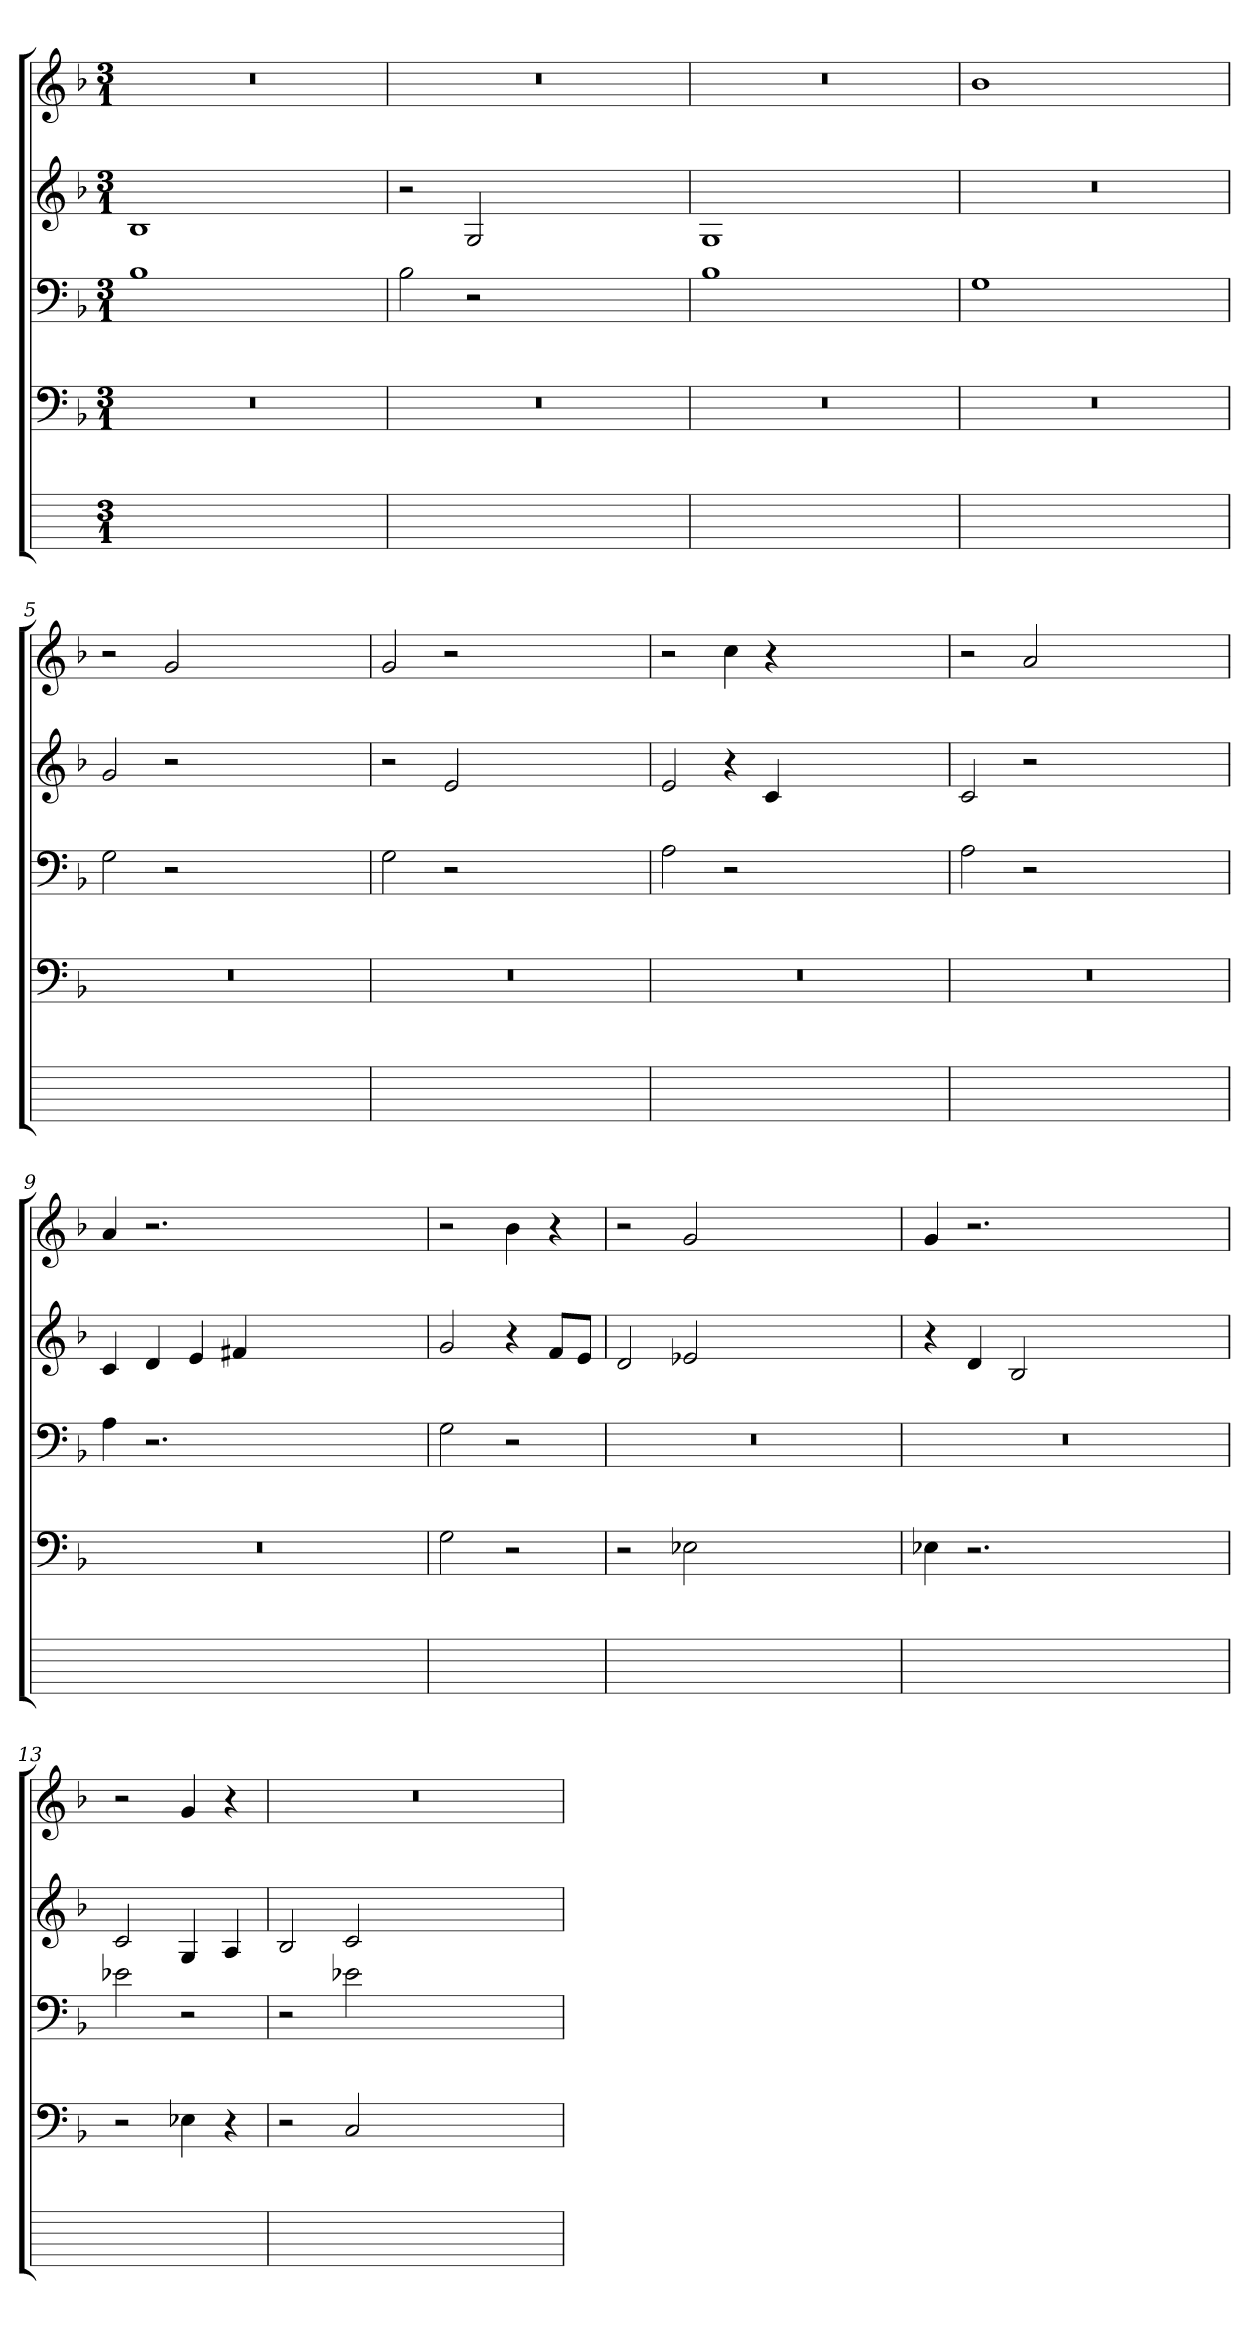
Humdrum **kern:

**kern	**kern	**kern	**kern	**kern
*part5	*part4	*part3	*part2	*part1
*staff5	*staff4	*staff3	*staff2	*staff1
*stria6	*	*	*	*
*	*clefF4	*clefF4	*clefG2	*clefG2
*	*k[b-]	*k[b-]	*k[b-]	*k[b-]
*	*F:	*F:	*F:	*F:
*M3/1	*M3/1	*M3/1	*M3/1	*M3/1
=1	=1	=1	=1	=1
0.ryy	0.r	1B-	1B-	0.r
.	.	0ryy	0ryy	.
=2	=2	=2	=2	=2
0.ryy	0.r	2B-i	2r	0.r
.	.	2r	2G	.
.	.	0ryy	0ryy	.
=3	=3	=3	=3	=3
0.ryy	0.r	1B-i	1G	0.r
.	.	0ryy	0ryy	.
=4	=4	=4	=4	=4
0.ryy	0.r	1G	0.r	1b-
.	.	0ryy	.	0ryy
=5	=5	=5	=5	=5
0.ryy	0.r	2Gi	2g	2r
.	.	2r	2r	2g
.	.	0ryy	0ryy	0ryy
=6	=6	=6	=6	=6
0.ryy	0.r	2Gi	2r	2g
.	.	2r	2e	2r
.	.	0ryy	0ryy	0ryy
=7	=7	=7	=7	=7
0.ryy	0.r	2A	2e	2r
.	.	2r	4r	4cc
.	.	.	4c	4r
.	.	0ryy	0ryy	0ryy
=8	=8	=8	=8	=8
0.ryy	0.r	2Ai	2c	2r
.	.	2r	2r	2a
.	.	0ryy	0ryy	0ryy
=9	=9	=9	=9	=9
0.ryy	0.r	4Ai	4ci	4a
.	.	2.r	4dj	2.r
.	.	.	4ej	.
.	.	.	4f#Xj	.
.	.	0ryy	0ryy	0ryy
=10	=10	=10	=10	=10
1ryy	2G	2G	2g	2r
.	2r	2r	4r	4b-
.	.	.	8fL	4r
.	.	.	8ejJ	.
=11	=11	=11	=11	=11
0.ryy	2r	0.r	2d	2r
.	2E-X	.	2e-X	2g
.	0ryy	.	0ryy	0ryy
=12	=12	=12	=12	=12
0.ryy	4E-X	0.r	4r	4g
.	2.r	.	4d	2.r
.	.	.	2B-	.
.	0ryy	.	0ryy	0ryy
=13	=13	=13	=13	=13
1ryy	2r	2e-X	2c	2r
.	4E-X	2r	4G	4gi
.	4r	.	4Aj	4r
=14	=14	=14	=14	=14
0.ryy	2r	2r	2B-Z	0.r
.	2C	2e-Xi	2c	.
.	0ryy	0ryy	0ryy	.
=	=	=	=	=
*-	*-	*-	*-	*-
